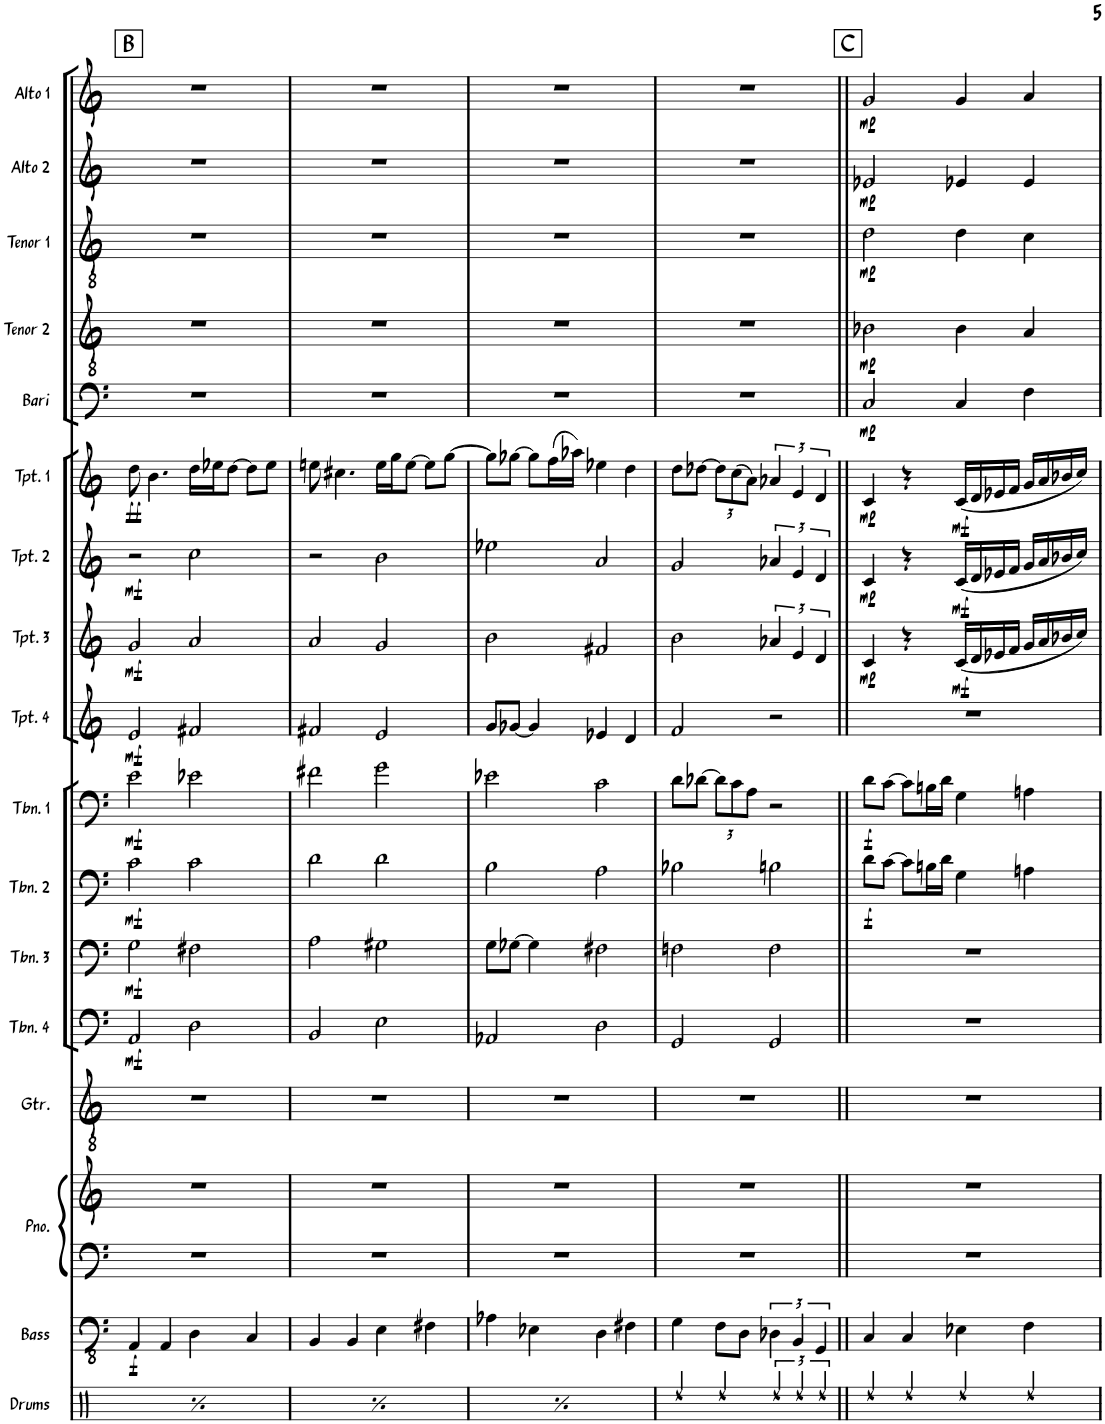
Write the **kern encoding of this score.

**kern	**dynam	**kern	**dynam	**kern	**kern	**kern	**kern	**dynam	**kern	**dynam	**kern	**dynam	**kern	**dynam	**kern	**dynam	**kern	**dynam	**kern	**dynam	**kern	**dynam	**kern	**dynam	**kern	**dynam	**kern	**dynam	**kern	**dynam	**kern	**dynam
*part17	*part17	*part16	*part16	*part15	*part15	*part14	*part13	*part13	*part12	*part12	*part11	*part11	*part10	*part10	*part9	*part9	*part8	*part8	*part7	*part7	*part6	*part6	*part5	*part5	*part4	*part4	*part3	*part3	*part2	*part2	*part1	*part1
*staff18	*staff18	*staff17	*staff17	*staff16	*staff15	*staff14	*staff13	*staff13	*staff12	*staff12	*staff11	*staff11	*staff10	*staff10	*staff9	*staff9	*staff8	*staff8	*staff7	*staff7	*staff6	*staff6	*staff5	*staff5	*staff4	*staff4	*staff3	*staff3	*staff2	*staff2	*staff1	*staff1
*I"Drums	*	*I"Bass	*	*I"Piano	*	*I"Guitar	*I"Trombone 4	*	*I"Trombone 3	*	*I"Trombone 2	*	*I"Trombone 1	*	*I"Trumpet 4	*	*I"Trumpet 3	*	*I"Trumpet 2	*	*I"Trumpet 1	*	*I"Bari Sax	*	*I"Tenor Sax 2	*	*I"Tenor Sax 1	*	*I"Alto Sax 2	*	*I"Alto Sax 1	*
*I'Drums	*	*I'Bass	*	*I'Pno.	*	*I'Gtr.	*I'Tbn. 4	*	*I'Tbn. 3	*	*I'Tbn. 2	*	*I'Tbn. 1	*	*I'Tpt. 4	*	*I'Tpt. 3	*	*I'Tpt. 2	*	*I'Tpt. 1	*	*I'Bari	*	*I'Tenor 2	*	*I'Tenor 1	*	*I'Alto 2	*	*I'Alto 1	*
!!LO:PB:g=z
*clefX	*	*clefFv4	*	*clefF4	*clefG2	*clefGv2	*clefF4	*	*clefF4	*	*clefF4	*	*clefF4	*	*clefG2	*	*clefG2	*	*clefG2	*	*clefG2	*	*clefF4	*	*clefGv2	*	*clefGv2	*	*clefG2	*	*clefG2	*
*	*	*	*	*	*	*	*	*	*	*	*	*	*	*	*Trd1c2	*	*Trd1c2	*	*Trd1c2	*	*Trd1c2	*	*Trd12c21	*	*Trd8c14	*	*Trd8c14	*	*Trd5c9	*	*Trd5c9	*
*k[]	*	*k[]	*	*k[]	*k[]	*k[]	*k[]	*	*k[]	*	*k[]	*	*k[]	*	*k[]	*	*k[]	*	*k[]	*	*k[]	*	*k[]	*	*k[]	*	*k[]	*	*k[]	*	*k[]	*
*M4/4	*	*M4/4	*	*M4/4	*M4/4	*M4/4	*M4/4	*	*M4/4	*	*M4/4	*	*M4/4	*	*M4/4	*	*M4/4	*	*M4/4	*	*M4/4	*	*M4/4	*	*M4/4	*	*M4/4	*	*M4/4	*	*M4/4	*
!!LO:REH:place=s1:a:B:rj:fs=14:t=B
=15	=15	=15	=15	=15	=15	=15	=15	=15	=15	=15	=15	=15	=15	=15	=15	=15	=15	=15	=15	=15	=15	=15	=15	=15	=15	=15	=15	=15	=15	=15	=15	=15
!	!LO:DY:b	!	!LO:DY:b	!	!	!	!	!LO:DY:b	!	!LO:DY:b	!	!LO:DY:b	!	!LO:DY:b	!	!LO:DY:b	!	!LO:DY:b	!	!LO:DY:b	!	!LO:DY:b	!	!	!	!	!	!	!	!	!	!
4Rdd/	mf	4AAA/	f	1r	1r	1r	2AA/	mf	2G\	mf	2c\	mf	2e\	mf	2e/	mf	2g/	mf	2r	mf	8dd\	ff	1r	.	1r	.	1r	.	1r	.	1r	.
.	.	.	.	.	.	.	.	.	.	.	.	.	.	.	.	.	.	.	.	.	4.b\	.	.	.	.	.	.	.	.	.	.	.
4Rdd/	.	4AAA/	.	.	.	.	.	.	.	.	.	.	.	.	.	.	.	.	.	.	.	.	.	.	.	.	.	.	.	.	.	.
4Rdd/	.	4DD\	.	.	.	.	2D\	.	2F#X\	.	2c\	.	2e-X\	.	2f#X/	.	2a/	.	2cc\	.	16dd\LL	.	.	.	.	.	.	.	.	.	.	.
.	.	.	.	.	.	.	.	.	.	.	.	.	.	.	.	.	.	.	.	.	16ee-X\J	.	.	.	.	.	.	.	.	.	.	.
.	.	.	.	.	.	.	.	.	.	.	.	.	.	.	.	.	.	.	.	.	[8dd\J	.	.	.	.	.	.	.	.	.	.	.
4Rdd/	.	4CC/	.	.	.	.	.	.	.	.	.	.	.	.	.	.	.	.	.	.	8dd\L]	.	.	.	.	.	.	.	.	.	.	.
.	.	.	.	.	.	.	.	.	.	.	.	.	.	.	.	.	.	.	.	.	8ee-\J	.	.	.	.	.	.	.	.	.	.	.
=16	=16	=16	=16	=16	=16	=16	=16	=16	=16	=16	=16	=16	=16	=16	=16	=16	=16	=16	=16	=16	=16	=16	=16	=16	=16	=16	=16	=16	=16	=16	=16	=16
!	!LO:DY:b	!	!	!	!	!	!	!	!	!	!	!	!	!	!	!	!	!	!	!	!	!	!	!	!	!	!	!	!	!	!	!
4Rdd/	mf	4BBB/	.	1r	1r	1r	2BB/	.	2A\	.	2d\	.	2f#X\	.	2f#X/	.	2a/	.	2r	.	8een\	.	1r	.	1r	.	1r	.	1r	.	1r	.
.	.	.	.	.	.	.	.	.	.	.	.	.	.	.	.	.	.	.	.	.	4.cc#X\	.	.	.	.	.	.	.	.	.	.	.
4Rdd/	.	4BBB/	.	.	.	.	.	.	.	.	.	.	.	.	.	.	.	.	.	.	.	.	.	.	.	.	.	.	.	.	.	.
4Rdd/	.	4EE\	.	.	.	.	2E\	.	2G#X\	.	2d\	.	2g\	.	2e/	.	2g/	.	2b\	.	16ee\LL	.	.	.	.	.	.	.	.	.	.	.
.	.	.	.	.	.	.	.	.	.	.	.	.	.	.	.	.	.	.	.	.	16gg\J	.	.	.	.	.	.	.	.	.	.	.
.	.	.	.	.	.	.	.	.	.	.	.	.	.	.	.	.	.	.	.	.	[8ee\J	.	.	.	.	.	.	.	.	.	.	.
4Rdd/	.	4FF#X\	.	.	.	.	.	.	.	.	.	.	.	.	.	.	.	.	.	.	8ee\L]	.	.	.	.	.	.	.	.	.	.	.
.	.	.	.	.	.	.	.	.	.	.	.	.	.	.	.	.	.	.	.	.	[8gg\J	.	.	.	.	.	.	.	.	.	.	.
=17	=17	=17	=17	=17	=17	=17	=17	=17	=17	=17	=17	=17	=17	=17	=17	=17	=17	=17	=17	=17	=17	=17	=17	=17	=17	=17	=17	=17	=17	=17	=17	=17
!	!LO:DY:b	!	!	!	!	!	!	!	!	!	!	!	!	!	!	!	!	!	!	!	!	!	!	!	!	!	!	!	!	!	!	!
4Rdd/	mf	4AA-X\	.	1r	1r	1r	2AA-X/	.	8G\L	.	2B\	.	2e-X\	.	8g/L	.	2b\	.	2ee-X\	.	8gg\L]	.	1r	.	1r	.	1r	.	1r	.	1r	.
.	.	.	.	.	.	.	.	.	[8G-X\J	.	.	.	.	.	[8g-X/J	.	.	.	.	.	[8gg-X\J	.	.	.	.	.	.	.	.	.	.	.
4Rdd/	.	4EE-X\	.	.	.	.	.	.	4G-\]	.	.	.	.	.	4g-/]	.	.	.	.	.	8gg-\L]	.	.	.	.	.	.	.	.	.	.	.
.	.	.	.	.	.	.	.	.	.	.	.	.	.	.	.	.	.	.	.	.	(16ff\L	.	.	.	.	.	.	.	.	.	.	.
.	.	.	.	.	.	.	.	.	.	.	.	.	.	.	.	.	.	.	.	.	16aa-X\JJ)	.	.	.	.	.	.	.	.	.	.	.
4Rdd/	.	4DD\	.	.	.	.	2D\	.	2F#X\	.	2A\	.	2c\	.	4e-X/	.	2f#X/	.	2a/	.	4ee-X\	.	.	.	.	.	.	.	.	.	.	.
4Rdd/	.	4FF#X\	.	.	.	.	.	.	.	.	.	.	.	.	4d/	.	.	.	.	.	4dd\	.	.	.	.	.	.	.	.	.	.	.
=18	=18	=18	=18	=18	=18	=18	=18	=18	=18	=18	=18	=18	=18	=18	=18	=18	=18	=18	=18	=18	=18	=18	=18	=18	=18	=18	=18	=18	=18	=18	=18	=18
4Rdd/	.	4GG\	.	1r	1r	1r	2GG/	.	2Fn\	.	2B-X\	.	8d\L	.	2f/	.	2b\	.	2g/	.	8dd\L	.	1r	.	1r	.	1r	.	1r	.	1r	.
.	.	.	.	.	.	.	.	.	.	.	.	.	[8d-X\J	.	.	.	.	.	.	.	[8dd-X\J	.	.	.	.	.	.	.	.	.	.	.
*	*	*	*	*	*	*	*	*	*	*	*	*	*Xbrackettup	*	*	*	*	*	*	*	*Xbrackettup	*	*	*	*	*	*	*	*	*	*	*
4Rdd/	.	8FF\L	.	.	.	.	.	.	.	.	.	.	12d-\L]	.	.	.	.	.	.	.	12dd-\L]	.	.	.	.	.	.	.	.	.	.	.
.	.	.	.	.	.	.	.	.	.	.	.	.	12c\	.	.	.	.	.	.	.	(12cc\	.	.	.	.	.	.	.	.	.	.	.
.	.	8DD\J	.	.	.	.	.	.	.	.	.	.	.	.	.	.	.	.	.	.	.	.	.	.	.	.	.	.	.	.	.	.
.	.	.	.	.	.	.	.	.	.	.	.	.	12A\J	.	.	.	.	.	.	.	12a\J)	.	.	.	.	.	.	.	.	.	.	.
*	*	*	*	*	*	*	*	*	*	*	*	*	*	*	*	*	*	*	*	*	*brackettup	*	*	*	*	*	*	*	*	*	*	*
6Rdd/	.	6DD-X\	.	.	.	.	2GG/	.	2F\	.	2Bn\	.	2r	.	2r	.	6a-X/	.	6a-X/	.	6a-X/	.	.	.	.	.	.	.	.	.	.	.
6Rdd/	.	6BBB/	.	.	.	.	.	.	.	.	.	.	.	.	.	.	6e/	.	6e/	.	6e/	.	.	.	.	.	.	.	.	.	.	.
6Rdd/	.	6GGG/	.	.	.	.	.	.	.	.	.	.	.	.	.	.	6d/	.	6d/	.	6d/	.	.	.	.	.	.	.	.	.	.	.
!!LO:REH:place=s1:a:B:rj:fs=14:t=C
=19||	=19||	=19||	=19||	=19||	=19||	=19||	=19||	=19||	=19||	=19||	=19||	=19||	=19||	=19||	=19||	=19||	=19||	=19||	=19||	=19||	=19||	=19||	=19||	=19||	=19||	=19||	=19||	=19||	=19||	=19||	=19||	=19||
!	!	!	!	!	!	!	!	!	!	!	!	!LO:DY:b	!	!LO:DY:b	!	!	!	!LO:DY:b	!	!LO:DY:b	!	!LO:DY:b	!	!LO:DY:b	!	!LO:DY:b	!	!LO:DY:b	!	!LO:DY:b	!	!LO:DY:b
4Rdd/	.	4CC/	.	1r	1r	1r	1r	.	1r	.	8d\L	f	8d\L	f	1r	.	4c/	mp	4c/	mp	4c/	mp	2C/	mp	2B-X\	mp	2d\	mp	2e-X/	mp	2g/	mp
.	.	.	.	.	.	.	.	.	.	.	[8c\J	.	[8c\J	.	.	.	.	.	.	.	.	.	.	.	.	.	.	.	.	.	.	.
4Rdd/	.	4CC/	.	.	.	.	.	.	.	.	8c\L]	.	8c\L]	.	.	.	4r	.	4r	.	4r	.	.	.	.	.	.	.	.	.	.	.
.	.	.	.	.	.	.	.	.	.	.	16Bn\L	.	16Bn\L	.	.	.	.	.	.	.	.	.	.	.	.	.	.	.	.	.	.	.
.	.	.	.	.	.	.	.	.	.	.	16d\JJ	.	16d\JJ	.	.	.	.	.	.	.	.	.	.	.	.	.	.	.	.	.	.	.
!	!	!	!	!	!	!	!	!	!	!	!	!	!	!	!	!	!	!LO:DY:b	!	!LO:DY:b	!	!LO:DY:b	!	!	!	!	!	!	!	!	!	!
4Rdd/	.	4EE-X\	.	.	.	.	.	.	.	.	4G\	.	4G\	.	.	.	(16c/LL	mf	(16c/LL	mf	(16c/LL	mf	4C/	.	4B-\	.	4d\	.	4e-X/	.	4g/	.
.	.	.	.	.	.	.	.	.	.	.	.	.	.	.	.	.	16d/	.	16d/	.	16d/	.	.	.	.	.	.	.	.	.	.	.
.	.	.	.	.	.	.	.	.	.	.	.	.	.	.	.	.	16e-X/	.	16e-X/	.	16e-X/	.	.	.	.	.	.	.	.	.	.	.
.	.	.	.	.	.	.	.	.	.	.	.	.	.	.	.	.	16f/JJ	.	16f/JJ	.	16f/JJ	.	.	.	.	.	.	.	.	.	.	.
4Rdd/	.	4FF\	.	.	.	.	.	.	.	.	4An\	.	4An\	.	.	.	16g/LL	.	16g/LL	.	16g/LL	.	4F\	.	4A/	.	4c\	.	4e-/	.	4a/	.
.	.	.	.	.	.	.	.	.	.	.	.	.	.	.	.	.	16a/	.	16a/	.	16a/	.	.	.	.	.	.	.	.	.	.	.
.	.	.	.	.	.	.	.	.	.	.	.	.	.	.	.	.	16b-X/	.	16b-X/	.	16b-X/	.	.	.	.	.	.	.	.	.	.	.
.	.	.	.	.	.	.	.	.	.	.	.	.	.	.	.	.	16cc/JJ)	.	16cc/JJ)	.	16cc/JJ)	.	.	.	.	.	.	.	.	.	.	.
=	=	=	=	=	=	=	=	=	=	=	=	=	=	=	=	=	=	=	=	=	=	=	=	=	=	=	=	=	=	=	=	=
*-	*-	*-	*-	*-	*-	*-	*-	*-	*-	*-	*-	*-	*-	*-	*-	*-	*-	*-	*-	*-	*-	*-	*-	*-	*-	*-	*-	*-	*-	*-	*-	*-
